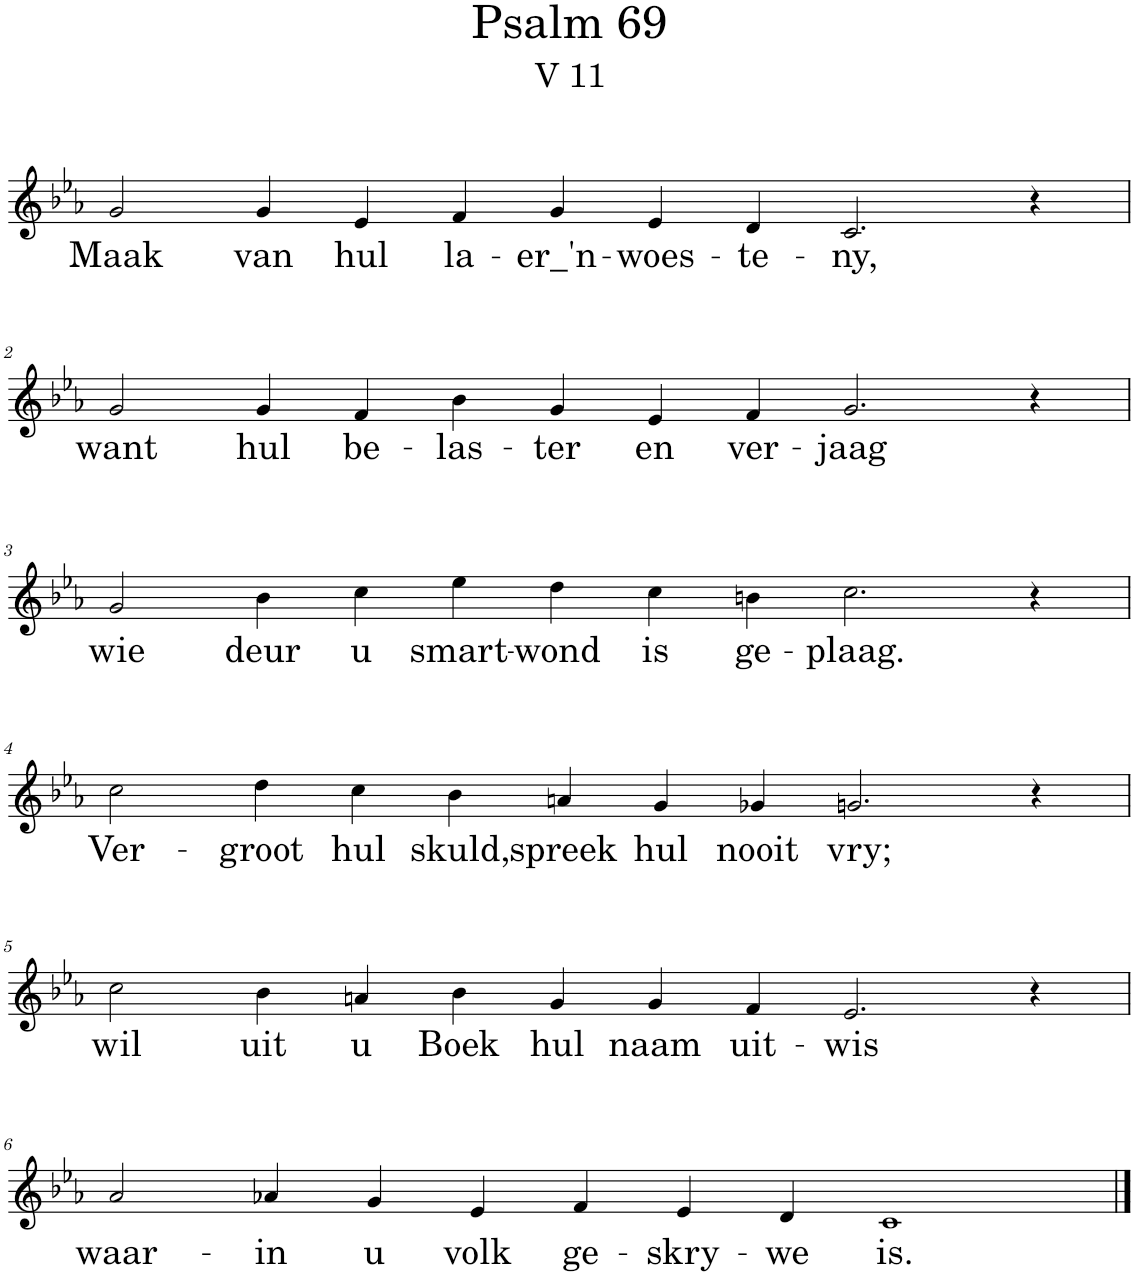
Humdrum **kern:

**kern	**text
*part1	*part1
*staff1	*staff1
*I"Pipe Organ	*
*I'Org.	*
*clefG2	*
*k[b-e-a-]	*
*M12/4	*
=1	=1
!	!LO:LY:b
2g/	Maak
!	!LO:LY:b
4g/	van
!	!LO:LY:b
4e-/	hul
!	!LO:LY:b
4f/	la-
!	!LO:LY:b
4g/	-er_'n-
!	!LO:LY:b
4e-/	-woes-
!	!LO:LY:b
4d/	-te-
!	!LO:LY:b
2.c/	-ny,
4r	.
!!LO:LB:g=z
=2	=2
!	!LO:LY:b
2g/	want
!	!LO:LY:b
4g/	hul
!	!LO:LY:b
4f/	be-
!	!LO:LY:b
4b-\	-las-
!	!LO:LY:b
4g/	-ter
!	!LO:LY:b
4e-/	en
!	!LO:LY:b
4f/	ver-
!	!LO:LY:b
2.g/	-jaag
4r	.
!!LO:LB:g=z
=3	=3
!	!LO:LY:b
2g/	wie
!	!LO:LY:b
4b-\	deur
!	!LO:LY:b
4cc\	u
!	!LO:LY:b
4ee-\	smart-
!	!LO:LY:b
4dd\	-wond
!	!LO:LY:b
4cc\	is
!	!LO:LY:b
4bn\	ge-
!	!LO:LY:b
2.cc\	-plaag.
4r	.
!!LO:LB:g=z
=4	=4
*M12/4	*
!	!LO:LY:b
2cc\	Ver-
!	!LO:LY:b
4dd\	-groot
!	!LO:LY:b
4cc\	hul
!	!LO:LY:b
4b-\	skuld,
!	!LO:LY:b
4an/	spreek
!	!LO:LY:b
4g/	hul
!	!LO:LY:b
4g-X/	nooit
!	!LO:LY:b
2.gn/	vry;
4r	.
!!LO:LB:g=z
=5	=5
!	!LO:LY:b
2cc\	wil
!	!LO:LY:b
4b-\	uit
!	!LO:LY:b
4an/	u
!	!LO:LY:b
4b-\	Boek
!	!LO:LY:b
4g/	hul
!	!LO:LY:b
4g/	naam
!	!LO:LY:b
4f/	uit-
!	!LO:LY:b
2.e-/	-wis
4r	.
!!LO:LB:g=z
=6	=6
!	!LO:LY:b
2a-/	waar-
!	!LO:LY:b
4a-X/	-in
!	!LO:LY:b
4g/	u
!	!LO:LY:b
4e-/	volk
!	!LO:LY:b
4f/	ge-
!	!LO:LY:b
4e-/	-skry-
!	!LO:LY:b
4d/	-we
!	!LO:LY:b
1c	is.
==	==
*-	*-
